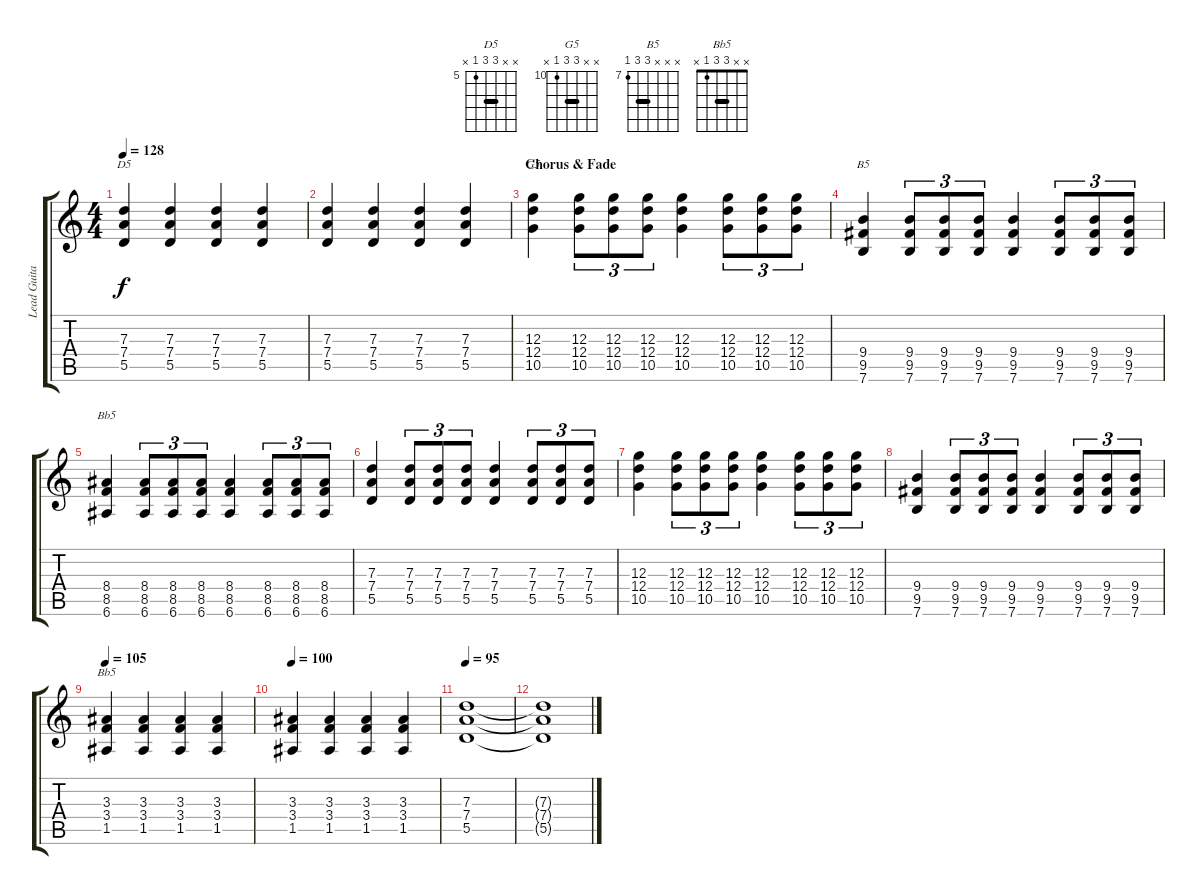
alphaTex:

\track ("Lead Guitar" "Lead Guita") {instrument distortionguitar}
\staff {score tabs}
\tuning (E4 B3 G3 D3 A2 E2) {hide}
\chord ("D5" x x 7 7 5 x) {firstfret 5 barre 7}
\chord ("G5" x x 12 12 10 x) {firstfret 10 barre 12}
\chord ("B5" x x x 9 9 7) {firstfret 7 barre 9}
\chord ("Bb5" x x x 8 8 6) {firstfret 6 barre 8}
\chord ("Bb5" x x 3 3 1 x) {barre 3}
\ts (4 4)
\tempo 128
\clef g2
\ks c
(7.3 7.4 5.5).4{ch "D5" dy f} (7.3 7.4 5.5).4 (7.3 7.4 5.5).4 (7.3 7.4 5.5).4 |
(7.3 7.4 5.5).4 (7.3 7.4 5.5).4 (7.3 7.4 5.5).4 (7.3 7.4 5.5).4 |
\section ("" "Chorus & Fade")
(12.3 12.4 10.5).4{ch "G5"} (12.3 12.4 10.5).8{tu (3 2)} (12.3 12.4 10.5).8{tu (3 2)} (12.3 12.4 10.5).8{tu (3 2)} (12.3 12.4 10.5).4 (12.3 12.4 10.5).8{tu (3 2)} (12.3 12.4 10.5).8{tu (3 2)} (12.3 12.4 10.5).8{tu (3 2)} |
(9.4 9.5 7.6).4{ch "B5"} (9.4 9.5 7.6).8{tu (3 2)} (9.4 9.5 7.6).8{tu (3 2)} (9.4 9.5 7.6).8{tu (3 2)} (9.4 9.5 7.6).4 (9.4 9.5 7.6).8{tu (3 2)} (9.4 9.5 7.6).8{tu (3 2)} (9.4 9.5 7.6).8{tu (3 2)} |
(8.4 8.5 6.6).4{ch "Bb5"} (8.4 8.5 6.6).8{tu (3 2)} (8.4 8.5 6.6).8{tu (3 2)} (8.4 8.5 6.6).8{tu (3 2)} (8.4 8.5 6.6).4 (8.4 8.5 6.6).8{tu (3 2)} (8.4 8.5 6.6).8{tu (3 2)} (8.4 8.5 6.6).8{tu (3 2)} |
(7.3 7.4 5.5).4 (7.3 7.4 5.5).8{tu (3 2)} (7.3 7.4 5.5).8{tu (3 2)} (7.3 7.4 5.5).8{tu (3 2)} (7.3 7.4 5.5).4 (7.3 7.4 5.5).8{tu (3 2)} (7.3 7.4 5.5).8{tu (3 2)} (7.3 7.4 5.5).8{tu (3 2)} |
(12.3 12.4 10.5).4 (12.3 12.4 10.5).8{tu (3 2)} (12.3 12.4 10.5).8{tu (3 2)} (12.3 12.4 10.5).8{tu (3 2)} (12.3 12.4 10.5).4 (12.3 12.4 10.5).8{tu (3 2)} (12.3 12.4 10.5).8{tu (3 2)} (12.3 12.4 10.5).8{tu (3 2)} |
(9.4 9.5 7.6).4 (9.4 9.5 7.6).8{tu (3 2)} (9.4 9.5 7.6).8{tu (3 2)} (9.4 9.5 7.6).8{tu (3 2)} (9.4 9.5 7.6).4 (9.4 9.5 7.6).8{tu (3 2)} (9.4 9.5 7.6).8{tu (3 2)} (9.4 9.5 7.6).8{tu (3 2)} |
\tempo 105
(3.3 3.4 1.5).4{ch "Bb5"} (3.3 3.4 1.5).4 (3.3 3.4 1.5).4 (3.3 3.4 1.5).4 |
\tempo 100
(3.3 3.4 1.5).4 (3.3 3.4 1.5).4 (3.3 3.4 1.5).4 (3.3 3.4 1.5).4 |
\tempo 95
(7.3 7.4 5.5).1 |
(7.3{t} 7.4{t} 5.5{t}).1
